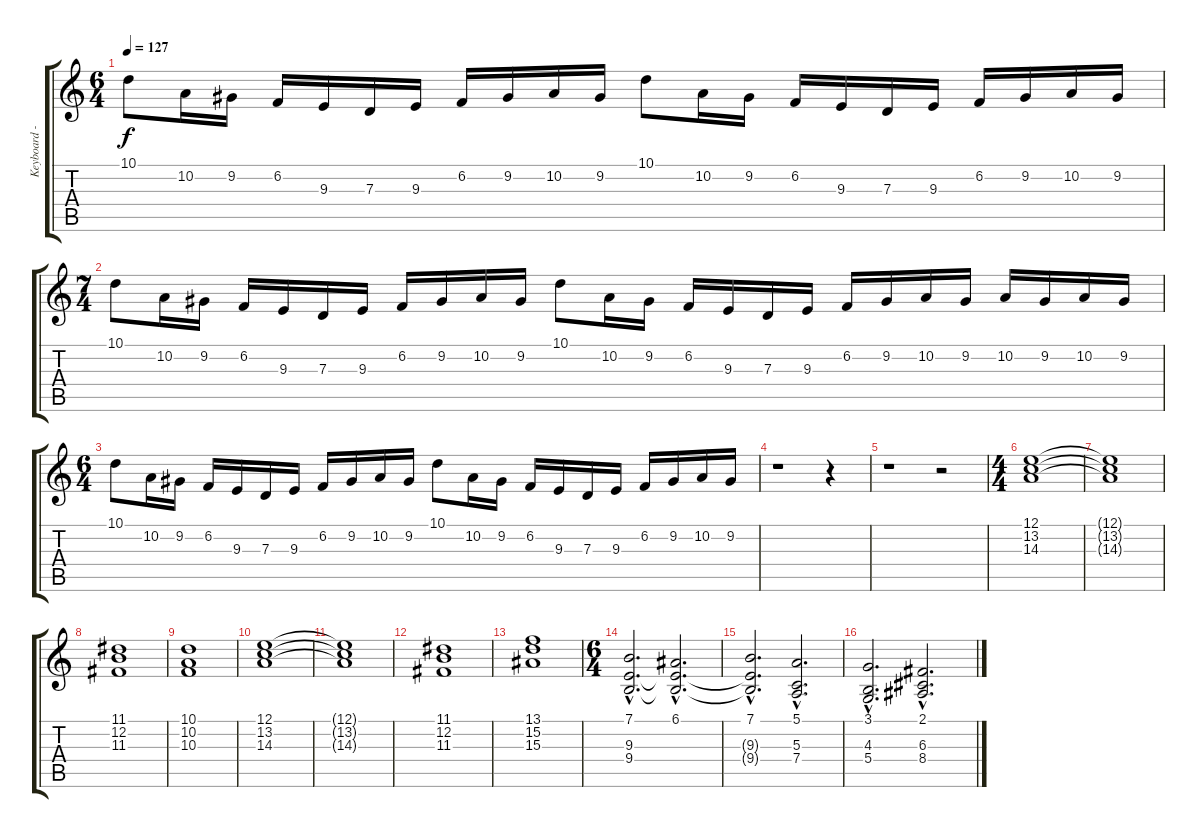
\track ("Keyboard - Misc. Sounds" "Keyboard -") {instrument pad2warm}
\staff {score tabs}
\tuning (E4 B3 G3 D3 A2 E2) {hide}
\ts (6 4)
\tempo 127
\clef g2
\ks c
10.1.8{dy f} 10.2.16 9.2.16 6.2.16 9.3.16 7.3.16 9.3.16 6.2.16 9.2.16 10.2.16 9.2.16 10.1.8 10.2.16 9.2.16 6.2.16 9.3.16 7.3.16 9.3.16 6.2.16 9.2.16 10.2.16 9.2.16 |
\ts (7 4)
10.1.8 10.2.16 9.2.16 6.2.16 9.3.16 7.3.16 9.3.16 6.2.16 9.2.16 10.2.16 9.2.16 10.1.8 10.2.16 9.2.16 6.2.16 9.3.16 7.3.16 9.3.16 6.2.16 9.2.16 10.2.16 9.2.16 10.2.16 9.2.16 10.2.16 9.2.16 |
\ts (6 4)
10.1.8 10.2.16 9.2.16 6.2.16 9.3.16 7.3.16 9.3.16 6.2.16 9.2.16 10.2.16 9.2.16 10.1.8 10.2.16 9.2.16 6.2.16 9.3.16 7.3.16 9.3.16 6.2.16 9.2.16 10.2.16 9.2.16 |
r.1 r.4 |
r.1 r.2 |
\ts (4 4)
(12.1 13.2 14.3).1{volume 10 instrument churchorgan} |
(12.1{t} 13.2{t} 14.3{t}).1 |
(11.1 12.2 11.3).1 |
(10.1 10.2 10.3).1 |
(12.1 13.2 14.3).1 |
(12.1{t} 13.2{t} 14.3{t}).1 |
(11.1 12.2 11.3).1 |
(13.1 15.2 15.3).1 |
\ts (6 4)
(7.1{hac} 9.3{hac} 9.4{hac}).2{d volume 10 instrument pad2warm} (6.1{hac} 9.3{hac t} 9.4{hac t}).2{d} |
(7.1{hac} 9.3{hac t} 9.4{hac t}).2{d} (5.1{hac} 5.3{hac} 7.4{hac}).2{d} |
(3.1{hac} 4.3{hac} 5.4{hac}).2{d} (2.1{hac} 6.3{hac} 8.4{hac}).2{d}
